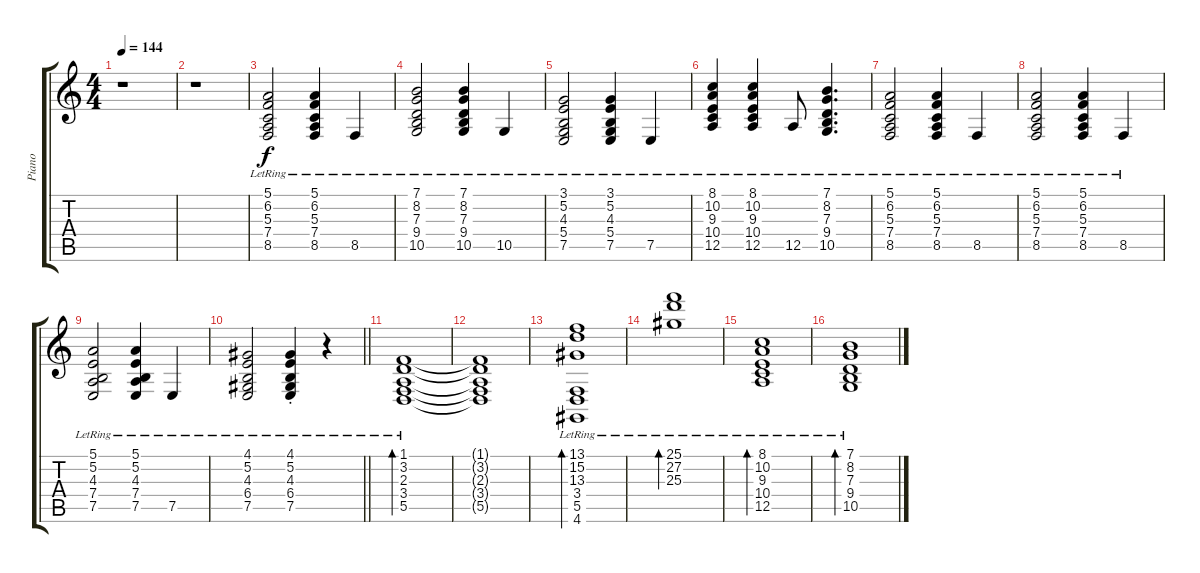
\track ("Piano" "Piano") {instrument acousticgrandpiano}
\staff {score tabs}
\tuning (E4 B3 G3 D3 A2 E2) {hide}
\ts (4 4)
\tempo 144
\clef g2
\ks c
r.1{dy f} |
r.1 |
(5.1{lr} 6.2{lr} 5.3{lr} 7.4{lr} 8.5{lr}).2 (5.1{lr} 6.2{lr} 5.3{lr} 7.4{lr} 8.5{lr}).4 8.5{lr}.4 |
(7.1{lr} 8.2{lr} 7.3{lr} 9.4{lr} 10.5{lr}).2 (7.1{lr} 8.2{lr} 7.3{lr} 9.4{lr} 10.5{lr}).4 10.5{lr}.4 |
(3.1{lr} 5.2{lr} 4.3{lr} 5.4{lr} 7.5{lr}).2 (3.1{lr} 5.2{lr} 4.3{lr} 5.4{lr} 7.5{lr}).4 7.5{lr}.4 |
(8.1{lr} 10.2{lr} 9.3{lr} 10.4{lr} 12.5{lr}).4 (8.1{lr} 10.2{lr} 9.3{lr} 10.4{lr} 12.5{lr}).4 12.5{lr}.8 (7.1{lr} 8.2{lr} 7.3{lr} 9.4{lr} 10.5{lr}).4{d} |
(5.1{lr} 6.2{lr} 5.3{lr} 7.4{lr} 8.5{lr}).2 (5.1{lr} 6.2{lr} 5.3{lr} 7.4{lr} 8.5{lr}).4 8.5{lr}.4 |
(5.1{lr} 6.2{lr} 5.3{lr} 7.4{lr} 8.5{lr}).2 (5.1{lr} 6.2{lr} 5.3{lr} 7.4{lr} 8.5{lr}).4 8.5{lr}.4 |
(5.1{lr} 5.2{lr} 4.3{lr} 7.4{lr} 7.5{lr}).2 (5.1{lr} 5.2{lr} 4.3{lr} 7.4{lr} 7.5{lr}).4 7.5{lr}.4 |
\barLineRight lightlight
(4.1{lr} 5.2{lr} 4.3{lr} 6.4{lr} 7.5{lr}).2 (4.1{st lr} 5.2{st lr} 4.3{st lr} 6.4{st lr} 7.5{st lr}).4 r.4 |
(1.1{lr} 3.2{lr} 2.3{lr} 3.4{lr} 5.5{lr}).1{bd 120} |
(1.1{t} 3.2{t} 2.3{t} 3.4{t} 5.5{t}).1 |
(13.1{lr} 15.2{lr} 13.3{lr} 3.4{lr} 5.5{lr} 4.6{lr}).1{bd 120} |
(25.1{lr} 27.2{lr} 25.3{lr}).1{bd 480} |
(8.1{lr} 10.2{lr} 9.3{lr} 10.4{lr} 12.5{lr}).1{bd 120} |
(7.1{lr} 8.2{lr} 7.3{lr} 9.4{lr} 10.5{lr}).1{bd 120}
